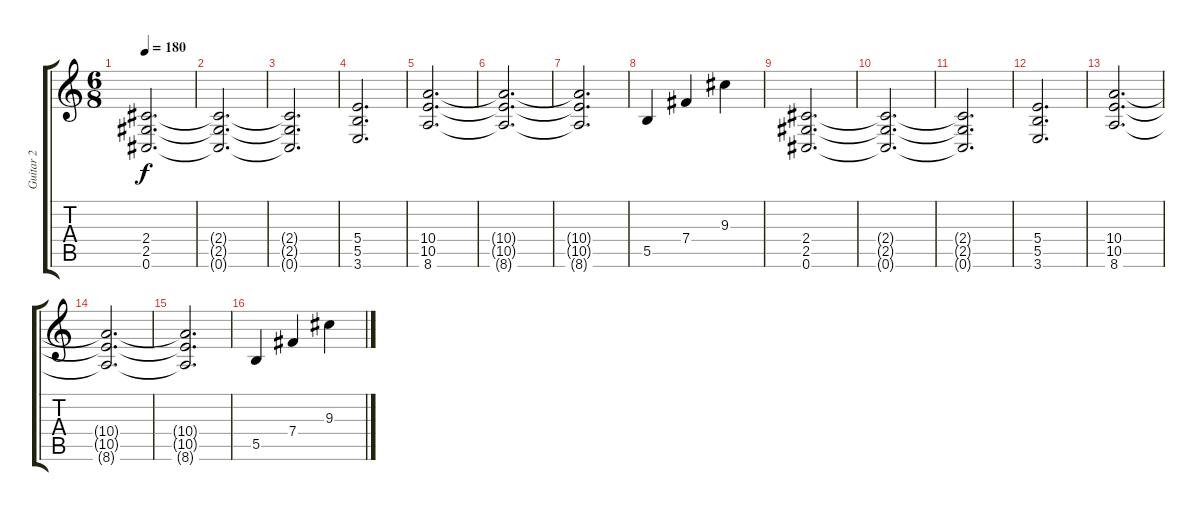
\track ("Guitar 2" "Guitar 2") {instrument distortionguitar}
\staff {score tabs}
\tuning (Db4 Ab3 E3 B2 Gb2 Db2) {hide}
\ts (6 8)
\tempo 180
\clef g2
\ks c
(2.4 2.5 0.6).2{d dy f} |
(2.4{t} 2.5{t} 0.6{t}).2{d} |
(2.4{t} 2.5{t} 0.6{t}).2{d} |
(5.4 5.5 3.6).2{d} |
(10.4 10.5 8.6).2{d} |
(10.4{t} 10.5{t} 8.6{t}).2{d} |
(10.4{t} 10.5{t} 8.6{t}).2{d} |
5.5.4 7.4.4 9.3.4 |
(2.4 2.5 0.6).2{d} |
(2.4{t} 2.5{t} 0.6{t}).2{d} |
(2.4{t} 2.5{t} 0.6{t}).2{d} |
(5.4 5.5 3.6).2{d} |
(10.4 10.5 8.6).2{d} |
(10.4{t} 10.5{t} 8.6{t}).2{d} |
(10.4{t} 10.5{t} 8.6{t}).2{d} |
5.5.4 7.4.4 9.3.4
